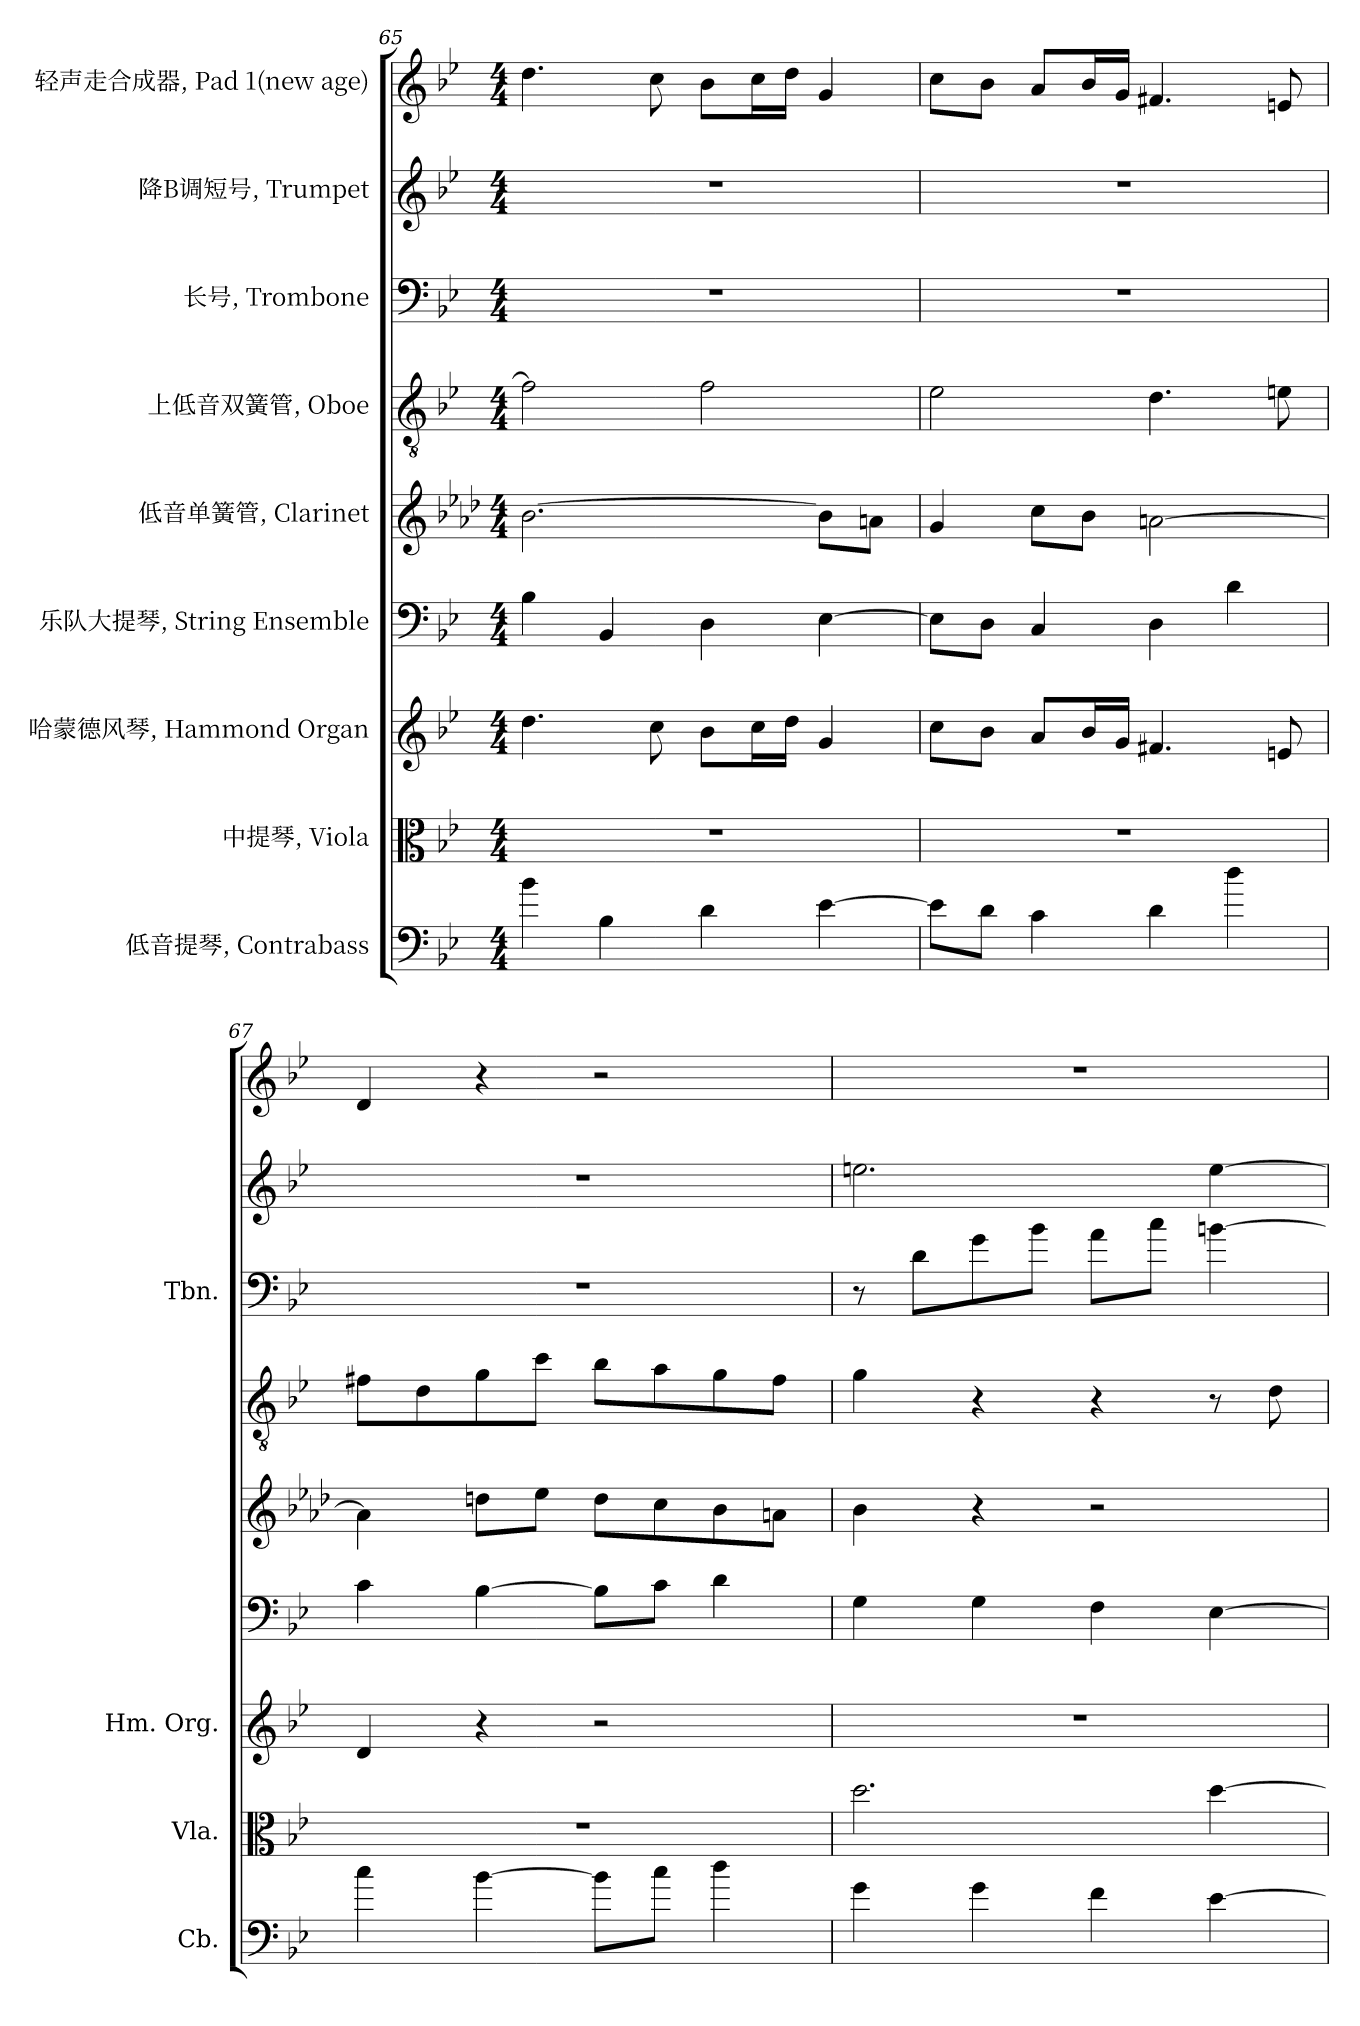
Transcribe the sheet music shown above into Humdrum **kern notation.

**kern	**kern	**kern	**kern	**kern	**kern	**kern	**kern	**kern
*part9	*part8	*part7	*part6	*part5	*part4	*part3	*part2	*part1
*staff9	*staff8	*staff7	*staff6	*staff5	*staff4	*staff3	*staff2	*staff1
*I"低音提琴, Contrabass	*I"中提琴, Viola	*I"哈蒙德风琴, Hammond Organ	*I"乐队大提琴, String Ensemble	*I"低音单簧管, Clarinet	*I"上低音双簧管, Oboe	*I"长号, Trombone	*I"降B调短号, Trumpet	*I"轻声走合成器, Pad 1(new age)
*I'Cb.	*I'Vla.	*I'Hm. Org.	*	*	*	*I'Tbn.	*	*
!!LO:PB:g=z
*clefF4	*clefC3	*clefG2	*clefF4	*clefG2	*clefGv2	*clefF4	*clefG2	*clefG2
*ITrd7c12	*	*	*	*ITrd8c14	*	*	*ITrd1c2	*
*k[b-e-]	*k[b-e-]	*k[b-e-]	*k[b-e-]	*k[b-e-a-d-]	*k[b-e-]	*k[b-e-]	*k[b-e-a-d-]	*k[b-e-]
*M4/4	*M4/4	*M4/4	*M4/4	*M4/4	*M4/4	*M4/4	*M4/4	*M4/4
=65	=65	=65	=65	=65	=65	=65	=65	=65
4B-\	1r	4.dd\	4B-\	[2.B-\	2f\]	1r	1r	4.dd\
4BB-\	.	.	4BB-/	.	.	.	.	.
.	.	8cc\	.	.	.	.	.	8cc\
4D\	.	8b-\L	4D\	.	2f\	.	.	8b-\L
.	.	16cc\L	.	.	.	.	.	16cc\L
.	.	16dd\JJ	.	.	.	.	.	16dd\JJ
[4E-\	.	4g/	[4E-\	8B-\L]	.	.	.	4g/
.	.	.	.	8An\J	.	.	.	.
=66	=66	=66	=66	=66	=66	=66	=66	=66
8E-\L]	1r	8cc\L	8E-\L]	4G/	2e-\	1r	1r	8cc\L
8D\J	.	8b-\J	8D\J	.	.	.	.	8b-\J
4C\	.	8a/L	4C/	8c\L	.	.	.	8a/L
.	.	16b-/L	.	8B-\J	.	.	.	16b-/L
.	.	16g/JJ	.	.	.	.	.	16g/JJ
4D\	.	4.f#X/	4D\	[2An\	4.d\	.	.	4.f#X/
4d\	.	.	4d\	.	.	.	.	.
.	.	8en/	.	.	8en\	.	.	8en/
=67	=67	=67	=67	=67	=67	=67	=67	=67
4c\	1r	4d/	4c\	4A\]	8f#X\L	1r	1r	4d/
.	.	.	.	.	8d\	.	.	.
[4B-\	.	4r	[4B-\	8dn\L	8g\	.	.	4r
.	.	.	.	8e-\J	8cc\J	.	.	.
8B-\L]	.	2r	8B-\L]	8d\L	8b-\L	.	.	2r
8c\J	.	.	8c\J	8c\	8a\	.	.	.
4d\	.	.	4d\	8B-\	8g\	.	.	.
.	.	.	.	8An\J	8f#\J	.	.	.
=68	=68	=68	=68	=68	=68	=68	=68	=68
4G\	2.dd\	1r	4G\	4B-\	4g\	8r	2.ddn\	1r
.	.	.	.	.	.	8d\L	.	.
4G\	.	.	4G\	4r	4r	8g\	.	.
.	.	.	.	.	.	8b-\J	.	.
4F\	.	.	4F\	2r	4r	8a\L	.	.
.	.	.	.	.	.	8cc\J	.	.
[4E-\	[4dd\	.	[4E-\	.	8r	[4bn\	[4dd\	.
.	.	.	.	.	8d\	.	.	.
=	=	=	=	=	=	=	=	=
*-	*-	*-	*-	*-	*-	*-	*-	*-
